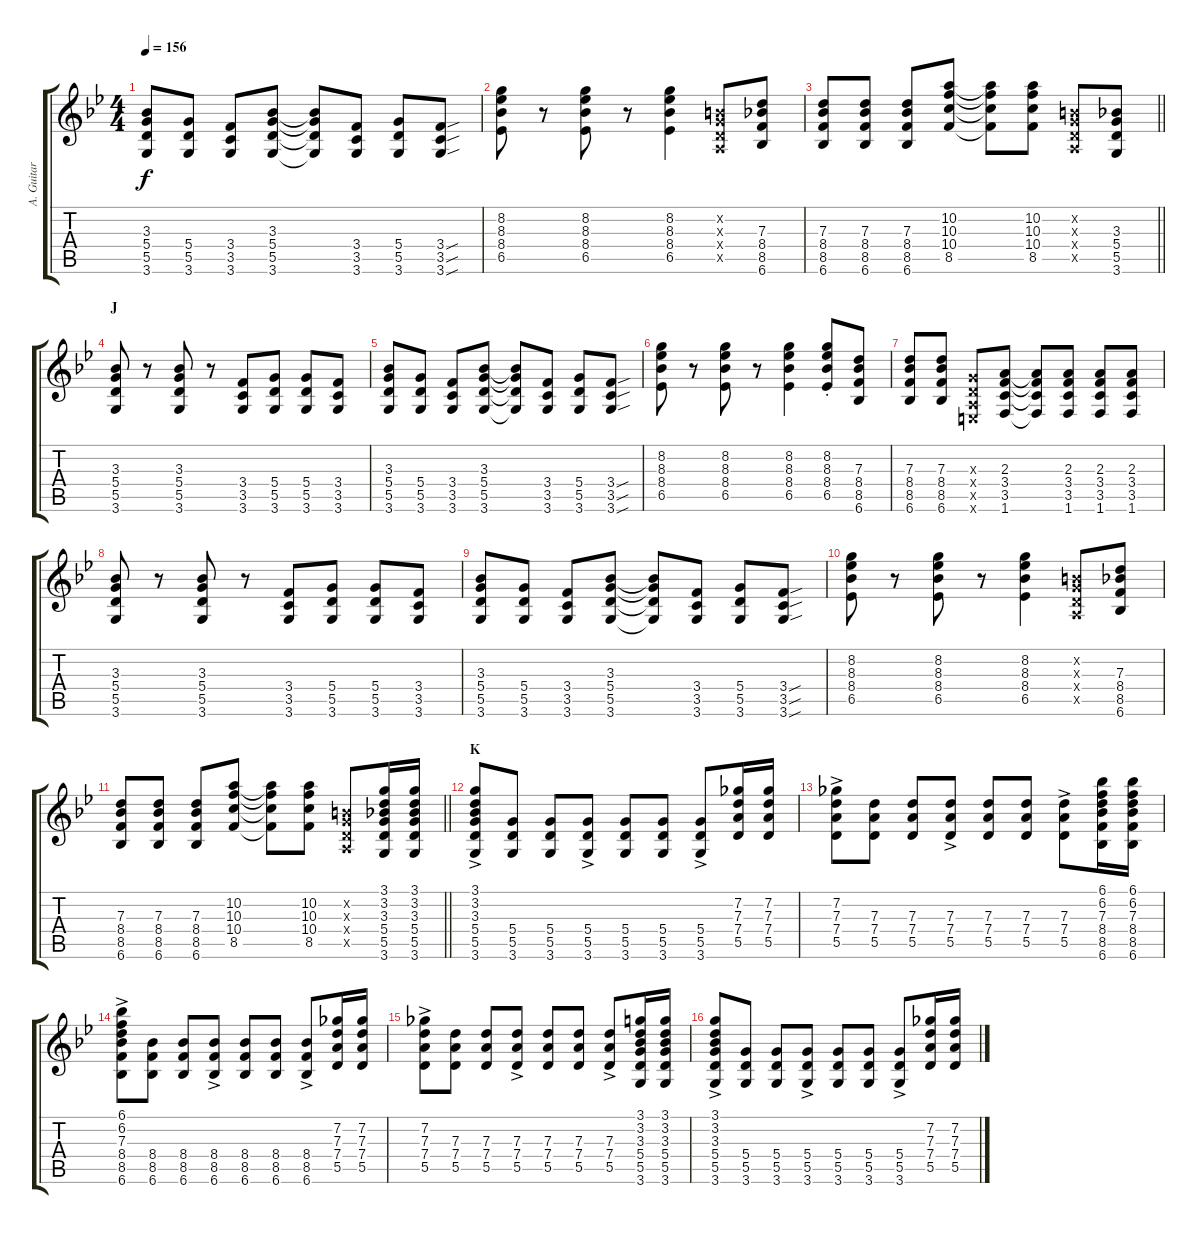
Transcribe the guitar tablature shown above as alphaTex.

\track ("A. Guitar" "A. Guitar") {instrument acousticguitarsteel}
\staff {score tabs}
\tuning (E4 B3 G3 D3 A2 E2) {hide}
\ts (4 4)
\tempo 156
\clef g2
\ks bb
(3.3 5.4 5.5 3.6).8{dy f} (5.4 5.5 3.6).8 (3.4 3.5 3.6).8 (3.3 5.4 5.5 3.6).8 (3.3{t} 5.4{t} 5.5{t} 3.6{t}).8 (3.4 3.5 3.6).8 (5.4 5.5 3.6).8 (3.4{sou} 3.5{sou} 3.6{sou}).8 |
(8.2 8.3 8.4 6.5).8 r.8 (8.2 8.3 8.4 6.5).8 r.8 (8.2 8.3 8.4 6.5).4 (0.2{x} 0.3{x} 0.4{x} 0.5{x}).8 (7.3 8.4 8.5 6.6).8 |
\barLineRight lightlight
(7.3 8.4 8.5 6.6).8 (7.3 8.4 8.5 6.6).8 (7.3 8.4 8.5 6.6).8 (10.2 10.3 10.4 8.5).8 (10.2{t} 10.3{t} 10.4{t} 8.5{t}).8 (10.2 10.3 10.4 8.5).8 (0.2{x} 0.3{x} 0.4{x} 0.5{x}).8 (3.3 5.4 5.5 3.6).8 |
\section ("" "J")
(3.3 5.4 5.5 3.6).8 r.8 (3.3 5.4 5.5 3.6).8 r.8 (3.4 3.5 3.6).8 (5.4 5.5 3.6).8 (5.4 5.5 3.6).8 (3.4 3.5 3.6).8 |
(3.3 5.4 5.5 3.6).8 (5.4 5.5 3.6).8 (3.4 3.5 3.6).8 (3.3 5.4 5.5 3.6).8 (3.3{t} 5.4{t} 5.5{t} 3.6{t}).8 (3.4 3.5 3.6).8 (5.4 5.5 3.6).8 (3.4{sou} 3.5{sou} 3.6{sou}).8 |
(8.2 8.3 8.4 6.5).8 r.8 (8.2 8.3 8.4 6.5).8 r.8 (8.2 8.3 8.4 6.5).4 (8.2{st} 8.3{st} 8.4{st} 6.5{st}).8 (7.3 8.4 8.5 6.6).8 |
(7.3 8.4 8.5 6.6).8 (7.3 8.4 8.5 6.6).8 (0.3{x} 0.4{x} 0.5{x} 0.6{x}).8 (2.3 3.4 3.5 1.6).8 (2.3{t} 3.4{t} 3.5{t} 1.6{t}).8 (2.3 3.4 3.5 1.6).8 (2.3 3.4 3.5 1.6).8 (2.3 3.4 3.5 1.6).8 |
(3.3 5.4 5.5 3.6).8 r.8 (3.3 5.4 5.5 3.6).8 r.8 (3.4 3.5 3.6).8 (5.4 5.5 3.6).8 (5.4 5.5 3.6).8 (3.4 3.5 3.6).8 |
(3.3 5.4 5.5 3.6).8 (5.4 5.5 3.6).8 (3.4 3.5 3.6).8 (3.3 5.4 5.5 3.6).8 (3.3{t} 5.4{t} 5.5{t} 3.6{t}).8 (3.4 3.5 3.6).8 (5.4 5.5 3.6).8 (3.4{sou} 3.5{sou} 3.6{sou}).8 |
(8.2 8.3 8.4 6.5).8 r.8 (8.2 8.3 8.4 6.5).8 r.8 (8.2 8.3 8.4 6.5).4 (0.2{x} 0.3{x} 0.4{x} 0.5{x}).8 (7.3 8.4 8.5 6.6).8 |
\barLineRight lightlight
(7.3 8.4 8.5 6.6).8 (7.3 8.4 8.5 6.6).8 (7.3 8.4 8.5 6.6).8 (10.2 10.3 10.4 8.5).8 (10.2{t} 10.3{t} 10.4{t} 8.5{t}).8 (10.2 10.3 10.4 8.5).8 (0.2{x} 0.3{x} 0.4{x} 0.5{x}).8 (3.1 3.2 3.3 5.4 5.5 3.6).16 (3.1 3.2 3.3 5.4 5.5 3.6).16 |
\section ("" "K")
(3.1{ac} 3.2{ac} 3.3{ac} 5.4{ac} 5.5{ac} 3.6{ac}).8 (5.4 5.5 3.6).8 (5.4 5.5 3.6).8 (5.4{ac} 5.5{ac} 3.6{ac}).8 (5.4 5.5 3.6).8 (5.4 5.5 3.6).8 (5.4{ac} 5.5{ac} 3.6{ac}).8 (7.2 7.3 7.4 5.5).16 (7.2 7.3 7.4 5.5).16 |
(7.2{ac} 7.3{ac} 7.4{ac} 5.5{ac}).8 (7.3 7.4 5.5).8 (7.3 7.4 5.5).8 (7.3{ac} 7.4{ac} 5.5{ac}).8 (7.3 7.4 5.5).8 (7.3 7.4 5.5).8 (7.3{ac} 7.4{ac} 5.5{ac}).8 (6.1 6.2 7.3 8.4 8.5 6.6).16 (6.1 6.2 7.3 8.4 8.5 6.6).16 |
(6.1{ac} 6.2{ac} 7.3{ac} 8.4{ac} 8.5{ac} 6.6{ac}).8 (8.4 8.5 6.6).8 (8.4 8.5 6.6).8 (8.4{ac} 8.5{ac} 6.6{ac}).8 (8.4 8.5 6.6).8 (8.4 8.5 6.6).8 (8.4{ac} 8.5{ac} 6.6{ac}).8 (7.2 7.3 7.4 5.5).16 (7.2 7.3 7.4 5.5).16 |
(7.2{ac} 7.3{ac} 7.4{ac} 5.5{ac}).8 (7.3 7.4 5.5).8 (7.3 7.4 5.5).8 (7.3{ac} 7.4{ac} 5.5{ac}).8 (7.3 7.4 5.5).8 (7.3 7.4 5.5).8 (7.3{ac} 7.4{ac} 5.5{ac}).8 (3.1 3.2 3.3 5.4 5.5 3.6).16 (3.1 3.2 3.3 5.4 5.5 3.6).16 |
(3.1{ac} 3.2{ac} 3.3{ac} 5.4{ac} 5.5{ac} 3.6{ac}).8 (5.4 5.5 3.6).8 (5.4 5.5 3.6).8 (5.4{ac} 5.5{ac} 3.6{ac}).8 (5.4 5.5 3.6).8 (5.4 5.5 3.6).8 (5.4{ac} 5.5{ac} 3.6{ac}).8 (7.2 7.3 7.4 5.5).16 (7.2 7.3 7.4 5.5).16
